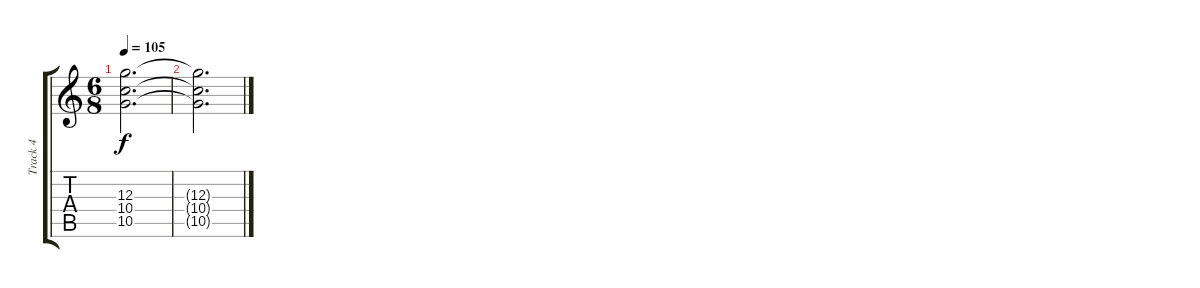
\track ("Track 4" "Track 4") {instrument distortionguitar}
\staff {score tabs}
\tuning (E4 B3 G3 D3 A2 D2) {hide}
\ts (6 8)
\tempo 105
\clef g2
\ks c
(12.3{t} 10.4{t} 10.5{t}).2{d dy f} |
(12.3{t} 10.4{t} 10.5{t}).2{d}
